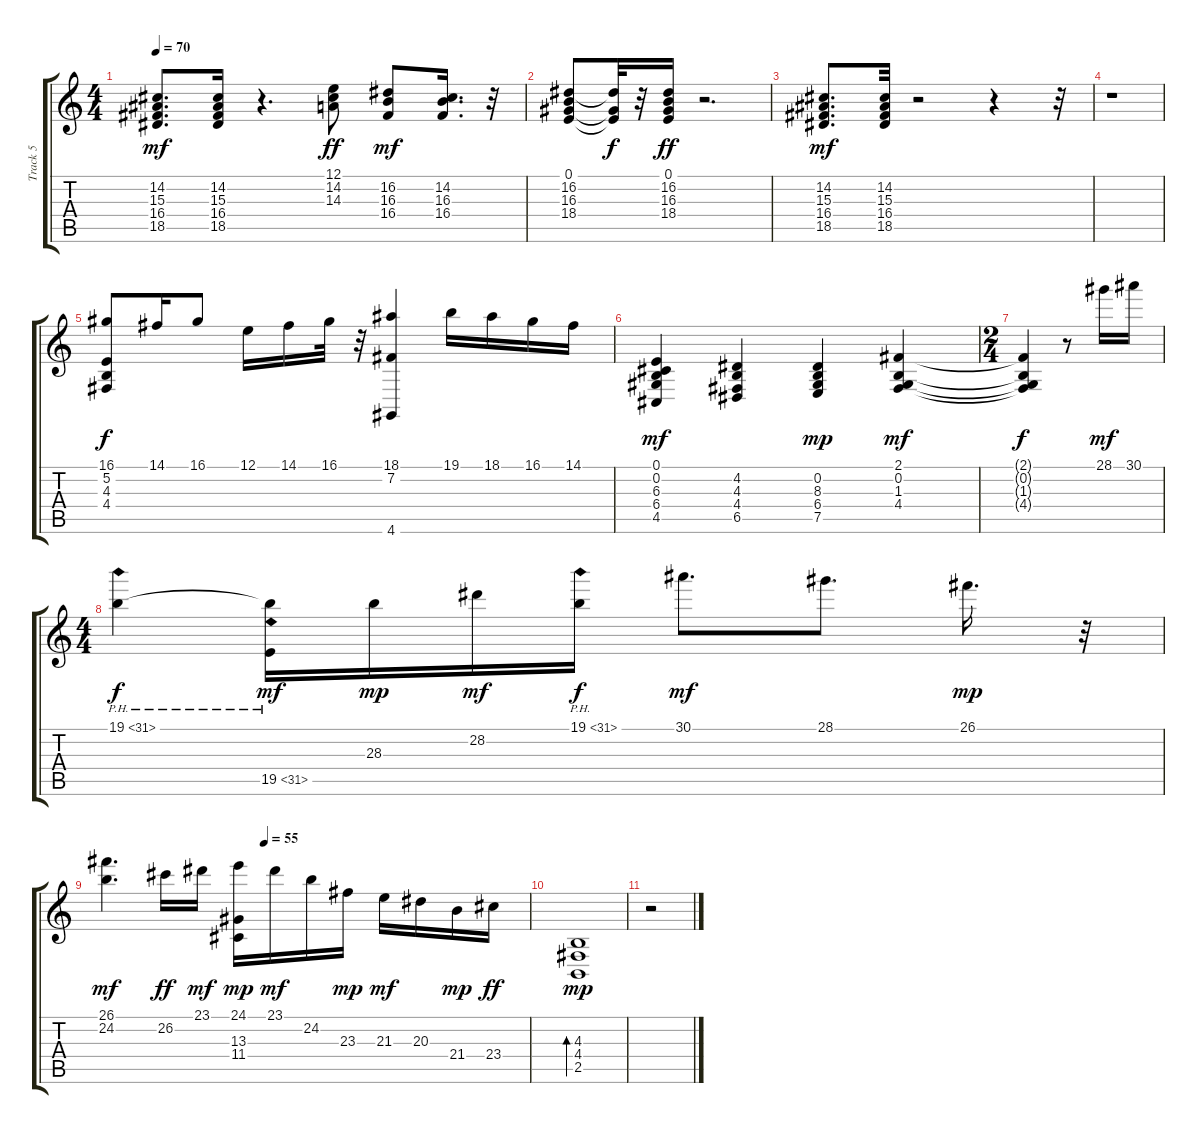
\track ("Track 5" "Track 5") {instrument synthbrass1}
\staff {score tabs}
\tuning (E4 B3 G3 D3 A2 E2) {hide}
\ts (4 4)
\tempo 70
\clef g2
\ks c
(14.2 15.3 16.4 18.5).8{d dy mf} (14.2 15.3 16.4 18.5).16 r.4{d} (12.1 14.2 14.3).8{dy ff} (16.2 16.3 16.4).8{dy mf} (14.2 16.3 16.4).16{d} r.32 |
(0.1 16.2 16.3 18.4).8 (0.1{t} 16.2{t} 18.4{t}).32{dy f} r.32 (0.1 16.2 16.3 18.4).16{dy ff} r.2{d} |
(14.2 15.3 16.4 18.5).8{d dy mf} (14.2 15.3 16.4 18.5).32 r.2 r.4 r.32 |
r.1 |
(16.1 5.2 4.3 4.4).8{dy f instrument fx7echoes} 14.1.16 16.1.8 12.1.16 14.1.16 16.1.32 r.32 (18.1 7.2 4.6).4 19.1.16 18.1.16 16.1.16 14.1.16 |
(0.1 0.2 6.3 6.4 4.5).4{dy mf volume 11 balance 3 instrument synthstrings1} (4.2 4.3 4.4 6.5).4 (0.2 8.3 6.4 7.5).4{dy mp} (2.1 0.2 1.3 4.4).4{dy mf} |
\ts (2 4)
(2.1{t} 0.2{t} 1.3{t} 4.4{t}).4{dy f} r.8{instrument fx7echoes} 28.1.16{dy mf} 30.1.16 |
\ts (4 4)
19.1{ph 12}.4{dy f} (19.1{t} 19.5{ph 12}).16{dy mf} 28.3.16{dy mp} 28.2.16{dy mf} 19.1{ph 12}.16{dy f} 30.1.8{d dy mf} 28.1.8{d} 26.1.16{d dy mp} r.32 |
\tempo (55 0.375)
(26.1 24.2).4{d dy mf} 26.2.16{dy ff} 23.1.16{dy mf} (24.1 13.3 11.4).16{dy mp} 23.1.16{dy mf} 24.2.16 23.3.16{dy mp} 21.3.16{dy mf} 20.3.16 21.4.16{dy mp} 23.4.16{dy ff} |
(4.3 4.4 2.5).1{bd 240 dy mp} |
r.2
